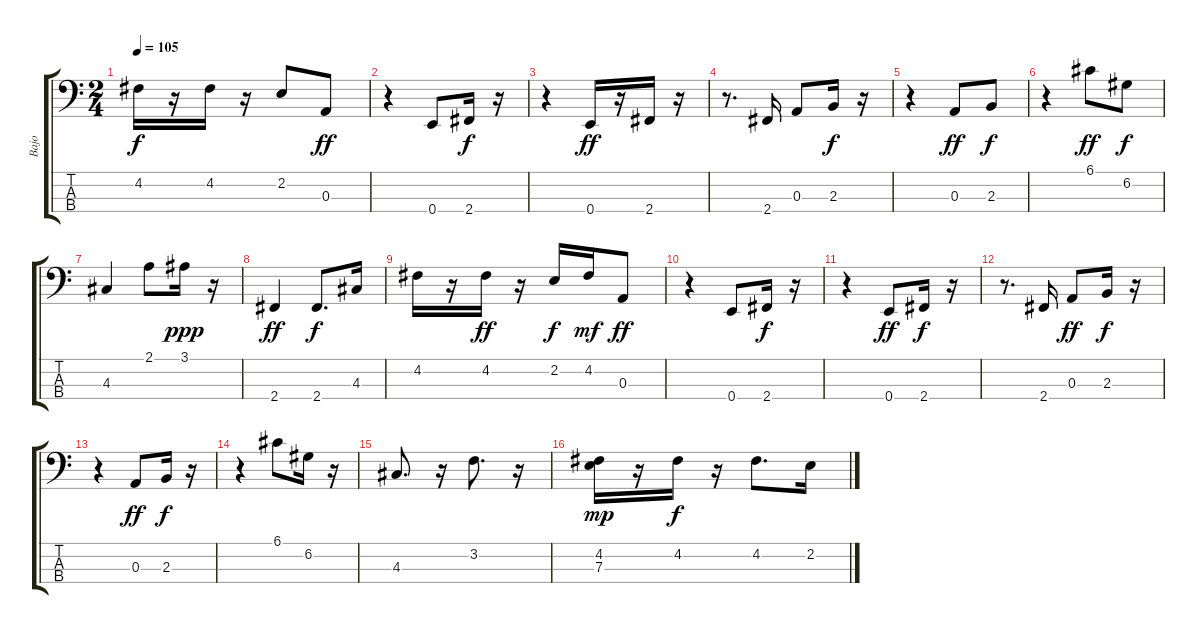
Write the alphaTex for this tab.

\track ("Bajo" "Bajo") {instrument electricbassfinger}
\staff {score tabs}
\tuning (G2 D2 A1 E1) {hide}
\ts (2 4)
\tempo 105
\clef f4
\ks c
4.2.16{dy f} r.16 4.2.16 r.16 2.2.8 0.3.8{dy ff} |
r.4 0.4.8 2.4.16{dy f} r.16 |
r.4 0.4.16{dy ff} r.16 2.4.16 r.16 |
r.8{d} 2.4.16 0.3.8 2.3.16{dy f} r.16 |
r.4 0.3.8{dy ff} 2.3.8{dy f} |
r.4 6.1.8{dy ff} 6.2.8{dy f} |
4.3.4 2.1.8 3.1.16{dy ppp} r.16 |
2.4.4{dy ff} 2.4.8{d dy f} 4.3.16 |
4.2.16 r.16 4.2.16{dy ff} r.16 2.2.16{dy f} 4.2.16{dy mf} 0.3.8{dy ff} |
r.4 0.4.8 2.4.16{dy f} r.16 |
r.4 0.4.8{dy ff} 2.4.16{dy f} r.16 |
r.8{d} 2.4.16 0.3.8{dy ff} 2.3.16{dy f} r.16 |
r.4 0.3.8{dy ff} 2.3.16{dy f} r.16 |
r.4 6.1.8 6.2.16 r.16 |
4.3.8{d} r.16 3.2.8{d} r.16 |
(4.2 7.3).16{dy mp} r.16 4.2.16{dy f} r.16 4.2.8{d} 2.2.16
